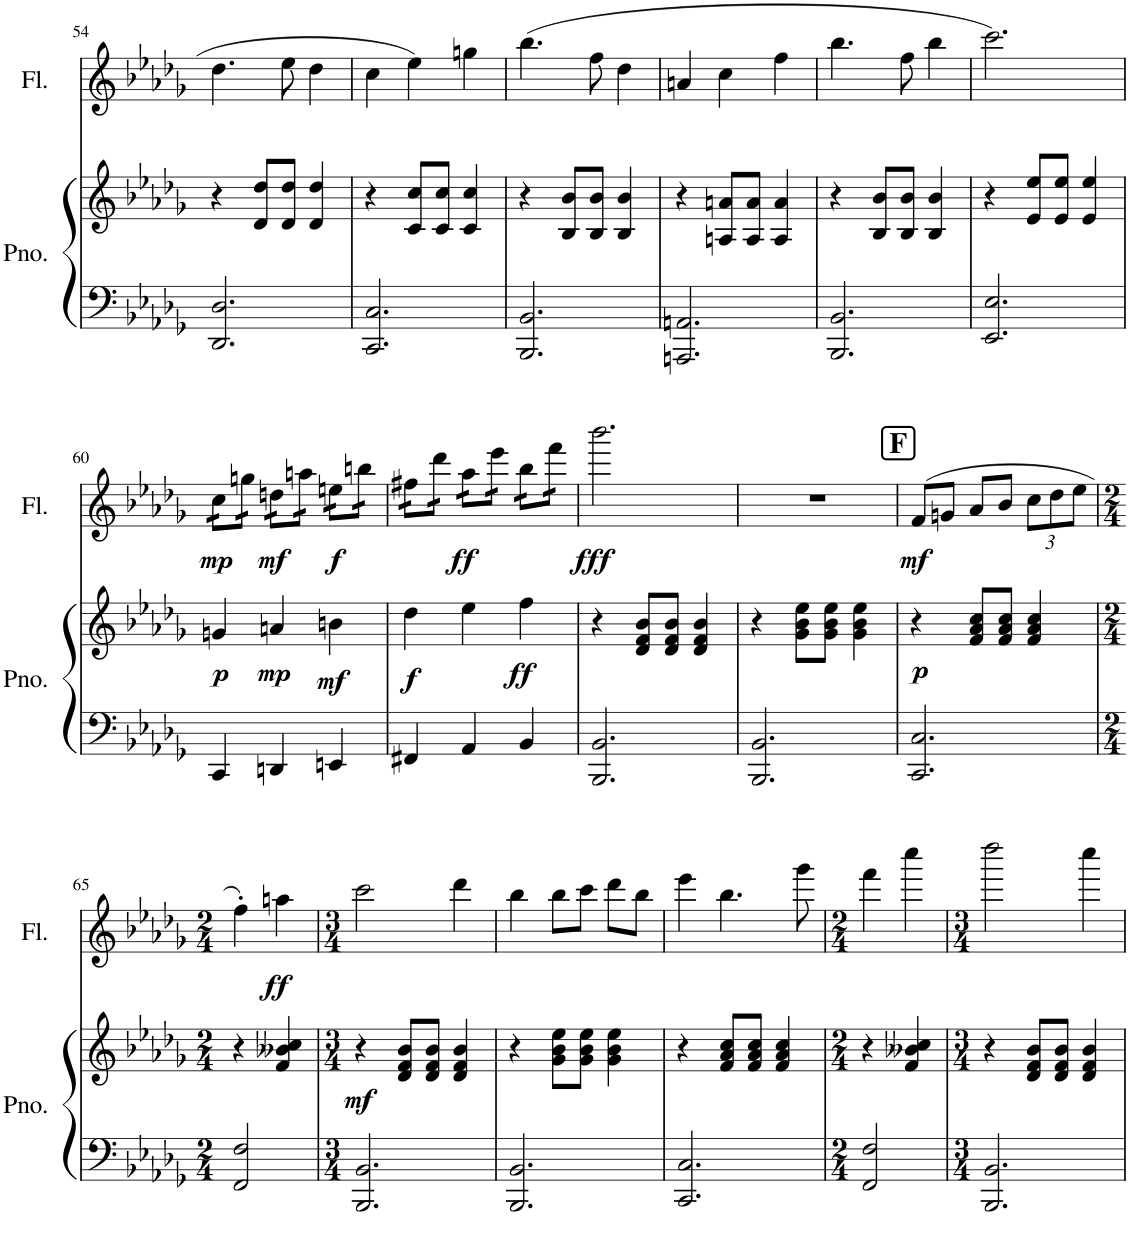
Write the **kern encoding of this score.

**kern	**kern	**dynam	**kern	**dynam
*part2	*part2	*part2	*part1	*part1
*staff3	*staff2	*staff2/3	*staff1	*staff1
*I"Piano	*	*	*I"Flute	*
*I'Pno.	*	*	*I'Fl.	*
!!LO:PB:g=z
*clefF4	*clefG2	*	*clefG2	*
*k[b-e-a-d-g-]	*k[b-e-a-d-g-]	*	*k[b-e-a-d-g-]	*
*M3/4	*M3/4	*	*M3/4	*
=54	=54	=54	=54	=54
2.DD-/ 2.D-/	4r	.	4.dd-\	.
.	8d-/ 8dd-/L	.	.	.
.	8d-/ 8dd-/J	.	8ee-\	.
.	4d-/ 4dd-/	.	4dd-\	.
=55	=55	=55	=55	=55
2.CC/ 2.C/	4r	.	4cc\	.
.	8c/ 8cc/L	.	4ee-\	.
.	8c/ 8cc/J	.	.	.
.	4c/ 4cc/	.	4ggn\	.
=56	=56	=56	=56	=56
2.BBB-/ 2.BB-/	4r	.	(4.bb-\	.
.	8B-/ 8b-/L	.	.	.
.	8B-/ 8b-/J	.	8ff\	.
.	4B-/ 4b-/	.	4dd-\	.
=57	=57	=57	=57	=57
2.AAAn/ 2.AAn/	4r	.	4an/	.
.	8An/ 8an/L	.	4cc\	.
.	8A/ 8a/J	.	.	.
.	4A/ 4a/	.	4ff\	.
=58	=58	=58	=58	=58
2.BBB-/ 2.BB-/	4r	.	4.bb-\	.
.	8B-/ 8b-/L	.	.	.
.	8B-/ 8b-/J	.	8ff\	.
.	4B-/ 4b-/	.	4bb-\	.
=59	=59	=59	=59	=59
2.EE-/ 2.E-/	4r	.	2.ccc\)	.
.	8e-/ 8ee-/L	.	.	.
.	8e-/ 8ee-/J	.	.	.
.	4e-/ 4ee-/	.	.	.
!!LO:LB:g=z
=60	=60	=60	=60	=60
!	!	!LO:DY:b	!	!LO:DY:b
*	*	*	*tremolo	*
4CC/	4gn/	p	16cc\LL	mp
.	.	.	16cc\	.
.	.	.	16ggn\	.
.	.	.	16ggn\JJ	.
!	!	!LO:DY:b	!	!LO:DY:b
4DDn/	4an/	mp	16ddn\LL	mf
.	.	.	16ddn\	.
.	.	.	16aan\	.
.	.	.	16aan\JJ	.
!	!	!LO:DY:b	!	!LO:DY:b
4EEn/	4bn\	mf	16een\LL	f
.	.	.	16een\	.
.	.	.	16bbn\	.
.	.	.	16bbn\JJ	.
=61	=61	=61	=61	=61
!	!	!LO:DY:b	!	!
4FF#X/	4dd-\	f	16ff#X\LL	.
.	.	.	16ff#X\	.
.	.	.	16ddd-\	.
.	.	.	16ddd-\JJ	.
!	!	!	!	!LO:DY:b
4AA-/	4ee-\	.	16aa-\LL	ff
.	.	.	16aa-\	.
.	.	.	16eee-\	.
.	.	.	16eee-\JJ	.
!	!	!LO:DY:b	!	!
4BB-/	4ff\	ff	16bb-\LL	.
.	.	.	16bb-\	.
.	.	.	16fff\	.
.	.	.	16fff\JJ	.
*	*	*	*Xtremolo	*
=62	=62	=62	=62	=62
!	!	!	!	!LO:DY:b
2.BBB-/ 2.BB-/	4r	.	2.bbb-\	fff
.	8d-/ 8f/ 8b-/L	.	.	.
.	8d-/ 8f/ 8b-/J	.	.	.
.	4d-/ 4f/ 4b-/	.	.	.
=63	=63	=63	=63	=63
2.BBB-/ 2.BB-/	4r	.	2.r	.
.	8g-\ 8b-\ 8ee-\L	.	.	.
.	8g-\ 8b-\ 8ee-\J	.	.	.
.	4g-\ 4b-\ 4ee-\	.	.	.
!!LO:REH:place=s1:a:B:cj:fs=14:t=F
=64	=64	=64	=64	=64
!	!	!LO:DY:b	!	!LO:DY:b
2.CC/ 2.C/	4r	p	(8f/L	mf
.	.	.	8gn/J	.
.	8f/ 8a-/ 8cc/L	.	8a-/L	.
.	8f/ 8a-/ 8cc/J	.	8b-/J	.
*	*	*	*Xbrackettup	*
.	4f/ 4a-/ 4cc/	.	12cc\L	.
.	.	.	12dd-\	.
.	.	.	12ee-\J	.
!!LO:LB:g=z
=65	=65	=65	=65	=65
*M2/4	*M2/4	*	*M2/4	*
2FF/ 2F/	4r	.	4ff'\)	.
!	!	!	!	!LO:DY:b
.	4f/ 4b--X/ 4cc/	.	4aan\	ff
=66	=66	=66	=66	=66
*M3/4	*M3/4	*	*M3/4	*
!	!	!LO:DY:b	!	!
2.BBB-/ 2.BB-/	4r	mf	2ccc\	.
.	8d-/ 8f/ 8b-/L	.	.	.
.	8d-/ 8f/ 8b-/J	.	.	.
.	4d-/ 4f/ 4b-/	.	4ddd-\	.
=67	=67	=67	=67	=67
2.BBB-/ 2.BB-/	4r	.	4bb-\	.
.	8g-\ 8b-\ 8ee-\L	.	8bb-\L	.
.	8g-\ 8b-\ 8ee-\J	.	8ccc\J	.
.	4g-\ 4b-\ 4ee-\	.	8ddd-\L	.
.	.	.	8bb-\J	.
=68	=68	=68	=68	=68
2.CC/ 2.C/	4r	.	4eee-\	.
.	8f/ 8a-/ 8cc/L	.	4.bb-\	.
.	8f/ 8a-/ 8cc/J	.	.	.
.	4f/ 4a-/ 4cc/	.	.	.
.	.	.	8ggg-\	.
=69	=69	=69	=69	=69
*M2/4	*M2/4	*	*M2/4	*
2FF/ 2F/	4r	.	4fff\	.
.	4f/ 4b--X/ 4cc/	.	4cccc\	.
=70	=70	=70	=70	=70
*M3/4	*M3/4	*	*M3/4	*
2.BBB-/ 2.BB-/	4r	.	2dddd-\	.
.	8d-/ 8f/ 8b-/L	.	.	.
.	8d-/ 8f/ 8b-/J	.	.	.
.	4d-/ 4f/ 4b-/	.	4cccc\	.
=	=	=	=	=
*-	*-	*-	*-	*-
